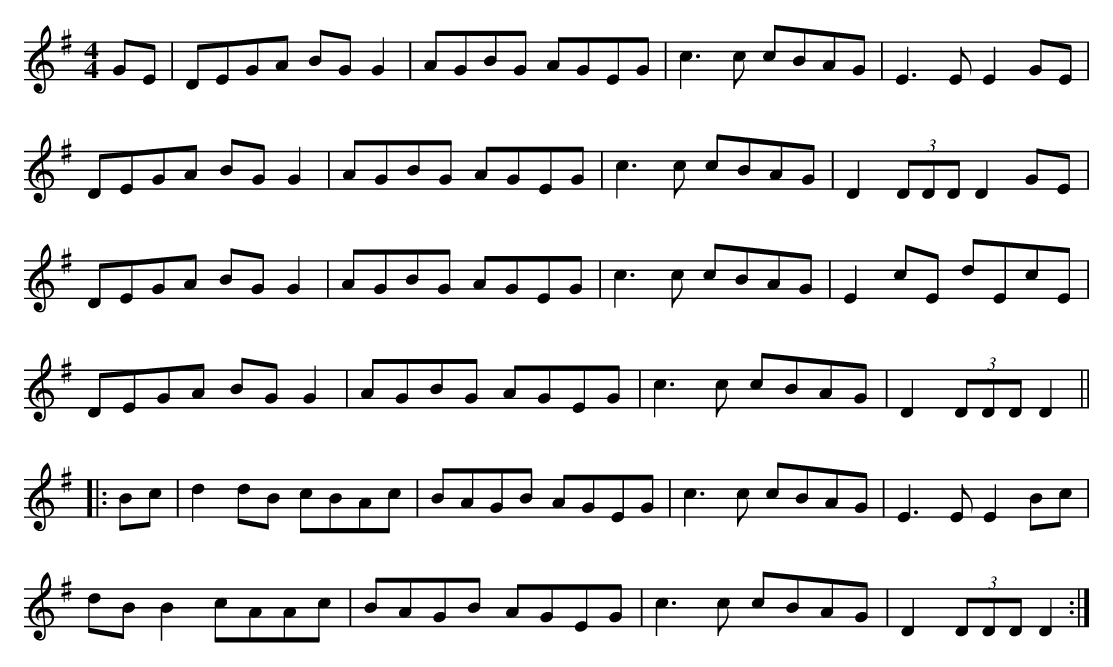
X:1
M:4/4
K:Dmix
GE|DEGA BGG2|AGBG AGEG|c3c cBAG|E3E E2GE|
DEGA BGG2|AGBG AGEG|c3c cBAG|D2 (3DDD D2GE|
DEGA BGG2|AGBG AGEG|c3c cBAG|E2cE dEcE|
DEGA BGG2|AGBG AGEG|c3c cBAG|D2 (3DDD D2||
|:Bc|d2dB cBAc|BAGB AGEG|c3c cBAG|E3E E2Bc|
dBB2 cAAc|BAGB AGEG|c3c cBAG|D2 (3DDD D2:|
